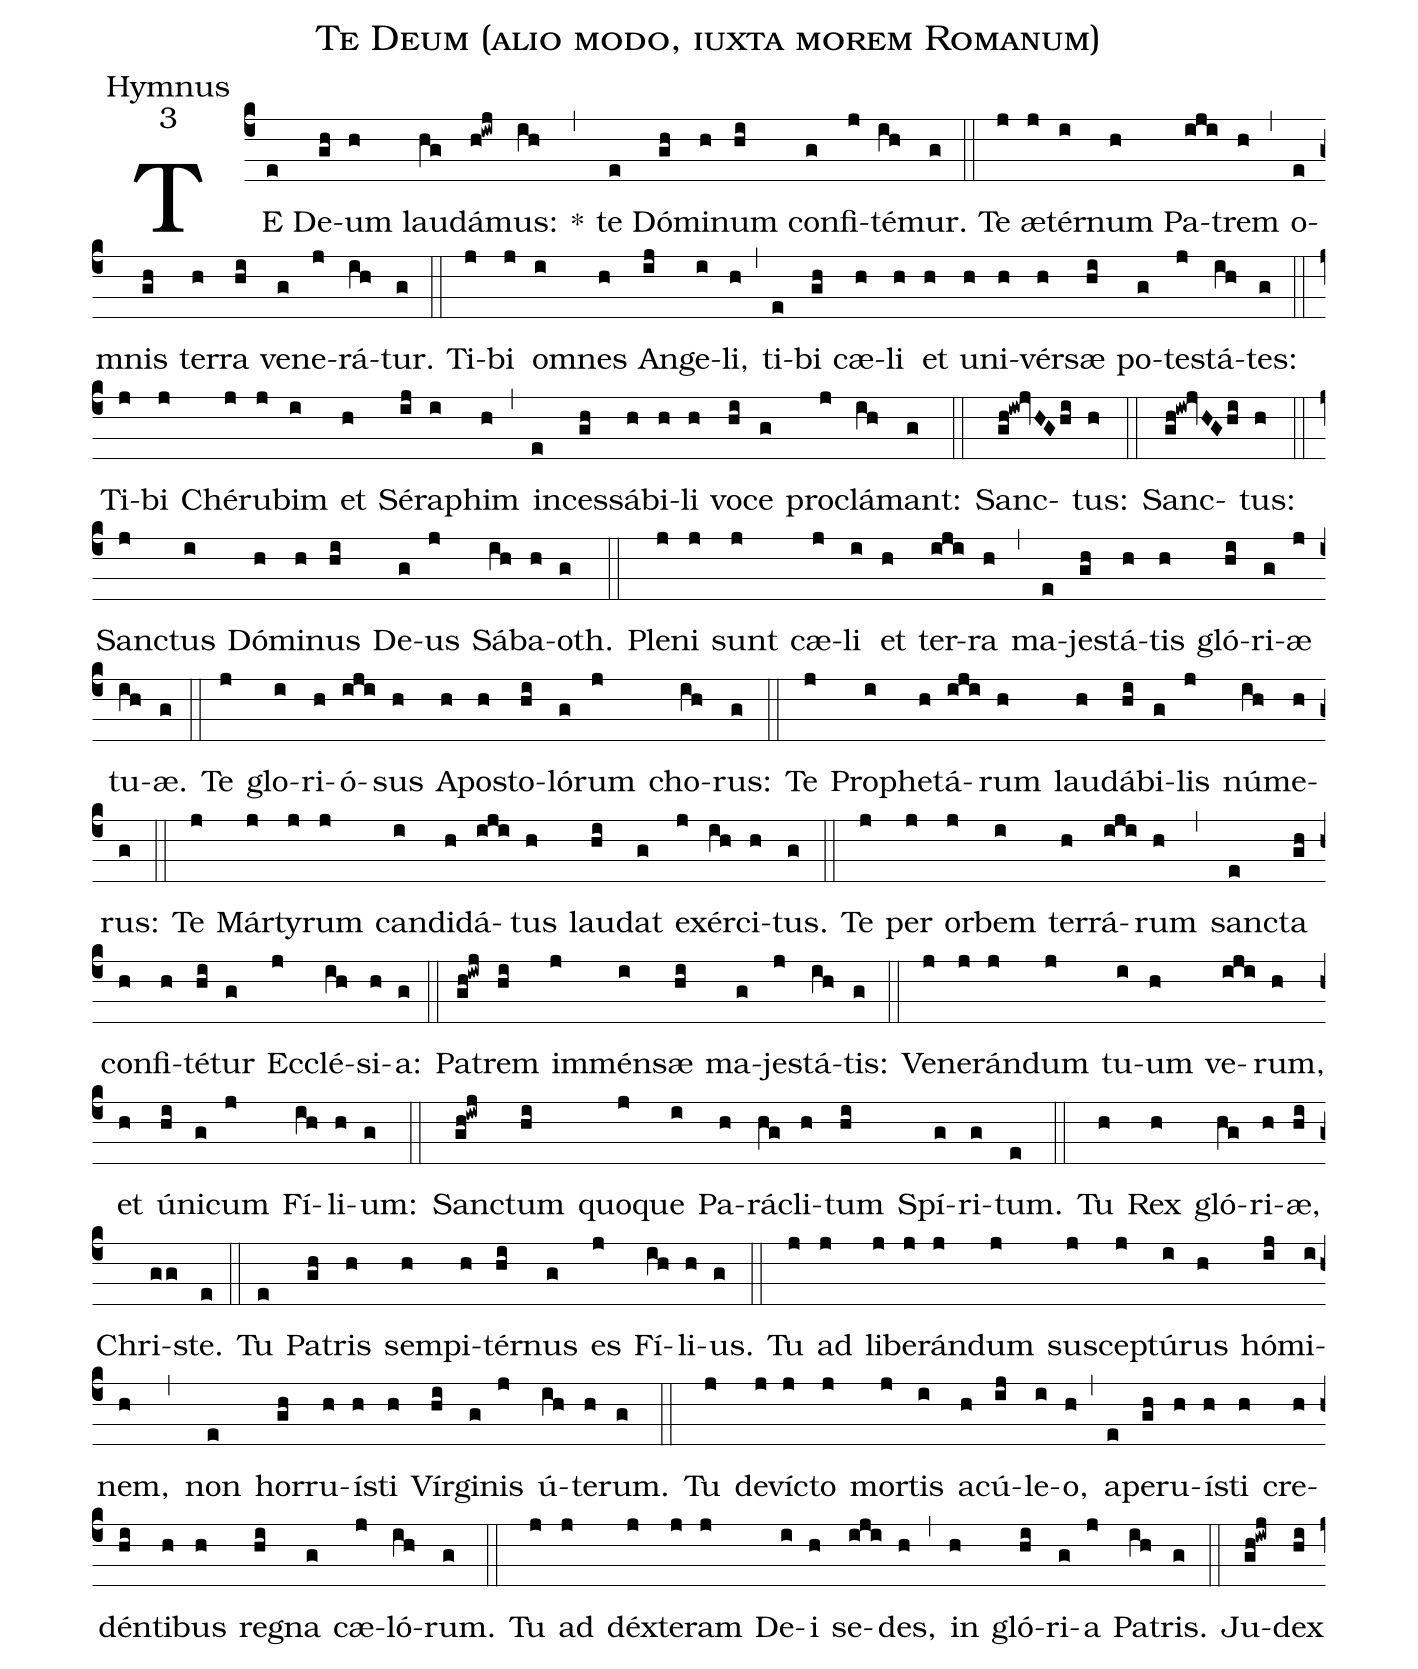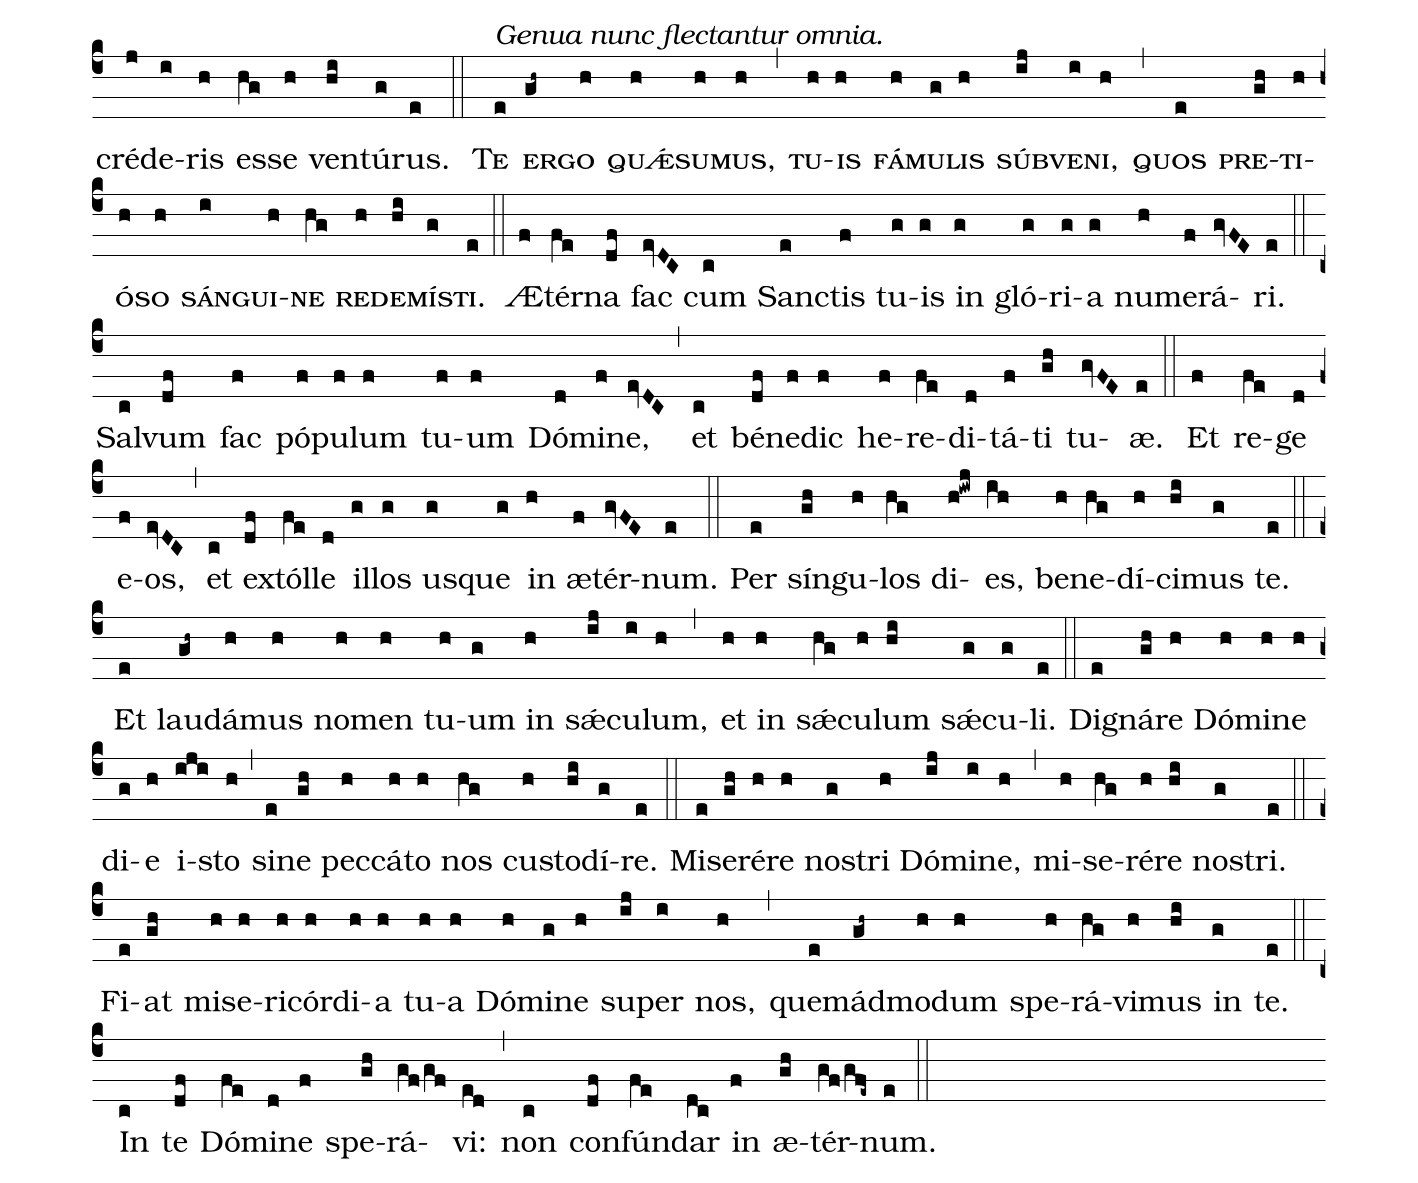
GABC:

name: Te Deum (alio modo, iuxta morem Romanum);
office-part: Hymnus;
mode: 3;
%%
(c4)
TE(e) De(gh)um(h) lau(hg)dá(h!iwj)mus:(ih) *(,)
te(e) Dó(gh)mi(h)num(hi) con(g)fi(j)té(ih)mur.(g) (::)
Te(j) æ(j)tér(i)num(h) Pa(iji)trem(h) (,)
o(e)mnis(gh) ter(h)ra(hi) ve(g)ne(j)rá(ih)tur.(g) (::)
Ti(j)bi(j) o(i)mnes(h) An(ij)ge(i)li,(h) (,)
ti(e)bi(gh) cæ(h)li(h) et(h) u(h)ni(h)vér(h)sæ(hi) po(g)te(j)stá(ih)tes:(g) (::)
Ti(j)bi(j) Ché(j)ru(j)bim(i) et(h) Sé(ij)ra(i)phim(h) (,)
in(e)ces(gh)sá(h)bi(h)li(h) vo(hi)ce(g) pro(j)clá(ih)mant:(g) (::)
Sanc(gh!iw!jvHGhi)tus:(h) (::)
Sanc(gh!iw!jvHGhi)tus:(h) (::)
Sanc(j)tus(i) Dó(h)mi(h)nus(hi) De(g)us(j) Sá(ih)ba(h)oth.(g) (::)
Ple(j)ni(j) sunt(j) cæ(j)li(i) et(h) ter(iji)ra(h) (,)
ma(e)je(gh)stá(h)tis(h) gló(hi)ri(g)æ(j) tu(ih)æ.(g) (::)
Te(j) glo(i)ri(h)ó(iji)sus(h) A(h)po(h)sto(hi)ló(g)rum(j) cho(ih)rus:(g) (::)
Te(j) Pro(i)phe(h)tá(iji)rum(h) lau(h)dá(hi)bi(g)lis(j) nú(ih)me(h)rus:(g) (::)
Te(j) Már(j)tyr(j)um(j) can(i)di(h)dá(iji)tus(h) lau(hi)dat(g) ex(j)ér(ih)ci(h)tus.(g) (::)
Te(j) per(j) or(j)bem(i) ter(h)rá(iji)rum(h) (,)
sanc(e)ta(gh) con(h)fi(h)té(hi)tur(g) Ec(j)clé(ih)si(h)a:(g) (::)
Pa(gh!iwj)trem(hi) im(j)mén(i)sæ(hi) ma(g)je(j)stá(ih)tis:(g) (::)
Ve(j)ne(j)rán(j)dum(j) tu(i)um(h) ve(iji)rum,(h) et(h) ú(hi)ni(g)cum(j) Fí(ih)li(h)um:(g) (::)
Sanc(gh!iwj)tum(hi) quo(j)que(i) Pa(h)rá(hg)cli(h)tum(hi) Spí(g)ri(g)tum.(e) (::)
Tu(h) Rex(h) gló(hg)ri(h)æ,(hi) Chri(gg)ste.(e) (::)
Tu(e) Pa(gh)tris(h) sem(h)pi(h)tér(hi)nus(g) es(j) Fí(ih)li(h)us.(g) (::)
Tu(j) ad(j) li(j)be(j)rán(j)dum(j) su(j)sce(j)ptú(i)rus(h) hó(ij)mi(i)nem,(h) (,)
non(e) hor(gh)ru(h)í(h)sti(h) Vír(hi)gi(g)nis(j) ú(ih)te(h)rum.(g) (::)
Tu(j) de(j)ví(j)cto(j) mor(j)tis(i) a(h)cú(ij)le(i)o,(h) (,)
a(e)pe(gh)ru(h)í(h)sti(h) cre(h)dén(hi)ti(h)bus(h) re(hi)gna(g) cæ(j)ló(ih)rum.(g) (::)
Tu(j) ad(j) déx(j)te(j)ram(j) De(i)i(h) se(iji)des,(h) (,)
in(h) gló(hi)ri(g)a(j) Pa(ih)tris.(g) (::)
Ju(gh!iwj)dex(hi) cré(j)de(i)ris(h) es(hg)se(h) ven(hi)tú(g)rus.(e) (::)
<alt>Genua nunc flectantur omnia.</alt> <sc>Te</sc>(e) <sc>er</sc>(gh~)<sc>go</sc>(h) <sc>qu</sc><v>\GreSmallCaps{\'æ}</v>(h)<sc>su</sc>(h)<sc>mus,</sc>(h) (,)
<sc>tu</sc>(h)<sc>is</sc>(h) <sc>fá</sc>(h)<sc>mu</sc>(g)<sc>lis</sc>(h) <sc>súb</sc>(ij)<sc>ve</sc>(i)<sc>ni,</sc>(h) (,)
<sc>quos</sc>(e) <sc>pre</sc>(gh)<sc>ti</sc>(h)<sc>ó</sc>(h)<sc>so</sc>(h) <sc>sán</sc>(i)<sc>gui</sc>(h)<sc>ne</sc>(hg) <sc>re</sc>(h)<sc>de</sc>(hi)<sc>mí</sc>(g)<sc>sti.</sc>(e) (::)
Æ(f)tér(fe)na(df) fac(evDC) cum(c) Sanc(e)tis(f) tu(g)is(g) in(g) gló(g)ri(g)a(g) nu(h)me(f)rá(gvFE)ri.(e) (::)
Sal(c)vum(df) fac(f) pó(f)pu(f)lum(f) tu(f)um(f) Dó(d)mi(f)ne,(evDC) (,)
et(c) bé(df)ne(f)dic(f) he(f)re(fe)di(d)tá(f)ti(gh) tu(gvFE)æ.(e) (::)
Et(f) re(fe)ge(d) e(f)os,(evDC) (,)
et(c) ex(df)tól(fe)le(d) il(g)los(g) us(g)que(g) in(h) æ(f)tér(gvFE)num.(e) (::)
Per(e) sín(gh)gu(h)los(hg) di(h!iwj)es,(ih) be(h)ne(hg)dí(h)ci(hi)mus(g) te.(e) (::)
Et(e) lau(gh~)dá(h)mus(h) no(h)men(h) tu(h)um(g) in(h) sǽ(ij)cu(i)lum,(h) (,)
et(h) in(h) sǽ(hg)cu(h)lum(hi) sǽ(g)cu(g)li.(e) (::)
Di(e)gná(gh)re(h) Dó(h)mi(h)ne(h) di(g)e(h) i(iji)sto(h) (,)
si(e)ne(gh) pec(h)cá(h)to(h) nos(hg) cu(h)sto(hi)dí(g)re.(e) (::)
Mi(e)se(gh)ré(h)re(h) no(g)stri(h) Dó(ij)mi(i)ne,(h) (,)
mi(h)se(hg)ré(h)re(hi) no(g)stri.(e) (::)
Fi(e)at(gh) mi(h)se(h)ri(h)cór(h)di(h)a(h) tu(h)a(h) Dó(h)mi(g)ne(h) su(ij)per(i) nos,(h) (,)
que(e)mád(gh~)mo(h)dum(h) spe(h)rá(hg)vi(h)mus(hi) in(g) te.(e) (::)
In(c) te(df) Dó(fe)mi(d)ne(f) spe(gh)rá(gf/gf)vi:(ed) (,)
non(c) con(df)fún(fe)dar(dc) in(f) æ(gh)tér(gf/gfe~)num.(e) (::)
